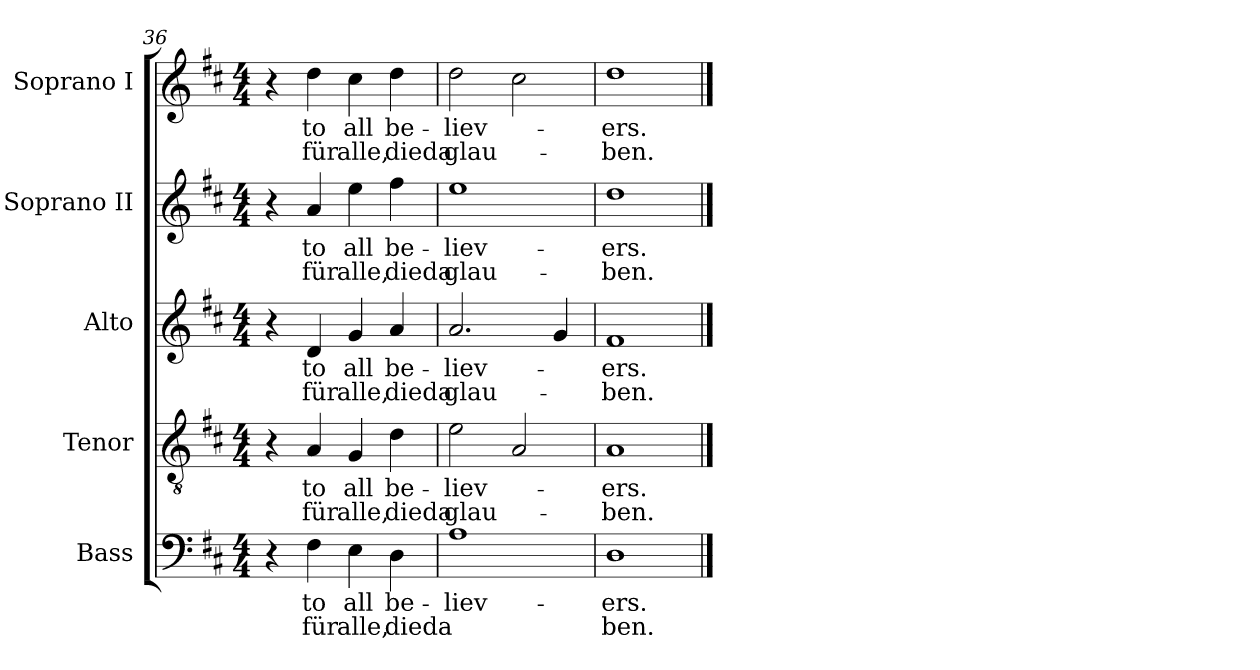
**kern	**text	**text	**kern	**text	**text	**kern	**text	**text	**kern	**text	**text	**kern	**text	**text
*part5	*part5	*part5	*part4	*part4	*part4	*part3	*part3	*part3	*part2	*part2	*part2	*part1	*part1	*part1
*staff5	*staff5	*staff5	*staff4	*staff4	*staff4	*staff3	*staff3	*staff3	*staff2	*staff2	*staff2	*staff1	*staff1	*staff1
*I"Bass	*	*	*I"Tenor	*	*	*I"Alto	*	*	*I"Soprano II	*	*	*I"Soprano I	*	*
*clefF4	*	*	*clefGv2	*	*	*clefG2	*	*	*clefG2	*	*	*clefG2	*	*
*k[f#c#]	*	*	*k[f#c#]	*	*	*k[f#c#]	*	*	*k[f#c#]	*	*	*k[f#c#]	*	*
*D:	*	*	*D:	*	*	*D:	*	*	*D:	*	*	*D:	*	*
*M4/4	*	*	*M4/4	*	*	*M4/4	*	*	*M4/4	*	*	*M4/4	*	*
=36	=36	=36	=36	=36	=36	=36	=36	=36	=36	=36	=36	=36	=36	=36
4r	.	.	4r	.	.	4r	.	.	4r	.	.	4r	.	.
!	!LO:LY:b	!LO:LY:b	!	!LO:LY:b	!LO:LY:b	!	!LO:LY:b	!LO:LY:b	!	!LO:LY:b	!LO:LY:b	!	!LO:LY:b	!LO:LY:b
4F#\	to	für	4A/	to	für	4d/	to	für	4a/	to	für	4dd\	to	für
!	!LO:LY:b	!LO:LY:b	!	!LO:LY:b	!LO:LY:b	!	!LO:LY:b	!LO:LY:b	!	!LO:LY:b	!LO:LY:b	!	!LO:LY:b	!LO:LY:b
4E\	all	alle,	4G/	all	alle,	4g/	all	alle,	4ee\	all	alle,	4cc#\	all	alle,
!	!LO:LY:b	!LO:LY:b	!	!LO:LY:b	!LO:LY:b	!	!LO:LY:b	!LO:LY:b	!	!LO:LY:b	!LO:LY:b	!	!LO:LY:b	!LO:LY:b
4D\	be-	dieda	4d\	be-	dieda	4a/	be-	dieda	4ff#\	be-	dieda	4dd\	be-	dieda
!!LO:LB:g=z
=37	=37	=37	=37	=37	=37	=37	=37	=37	=37	=37	=37	=37	=37	=37
!	!LO:LY:b	!	!	!LO:LY:b	!LO:LY:b	!	!LO:LY:b	!LO:LY:b	!	!LO:LY:b	!LO:LY:b	!	!LO:LY:b	!LO:LY:b
1A	-liev-	.	2e\	-liev-	glau-	2.a/	-liev-	glau-	1ee	-liev-	glau-	2dd\	-liev-	glau-
.	.	.	2A/	.	.	.	.	.	.	.	.	2cc#\	.	.
.	.	.	.	.	.	4g/	.	.	.	.	.	.	.	.
=38	=38	=38	=38	=38	=38	=38	=38	=38	=38	=38	=38	=38	=38	=38
!	!LO:LY:b	!LO:LY:b	!	!LO:LY:b	!LO:LY:b	!	!LO:LY:b	!LO:LY:b	!	!LO:LY:b	!LO:LY:b	!	!LO:LY:b	!LO:LY:b
1D	-ers.	ben.	1A	-ers.	-ben.	1f#	-ers.	-ben.	1dd	-ers.	-ben.	1dd	-ers.	-ben.
==	==	==	==	==	==	==	==	==	==	==	==	==	==	==
*-	*-	*-	*-	*-	*-	*-	*-	*-	*-	*-	*-	*-	*-	*-
